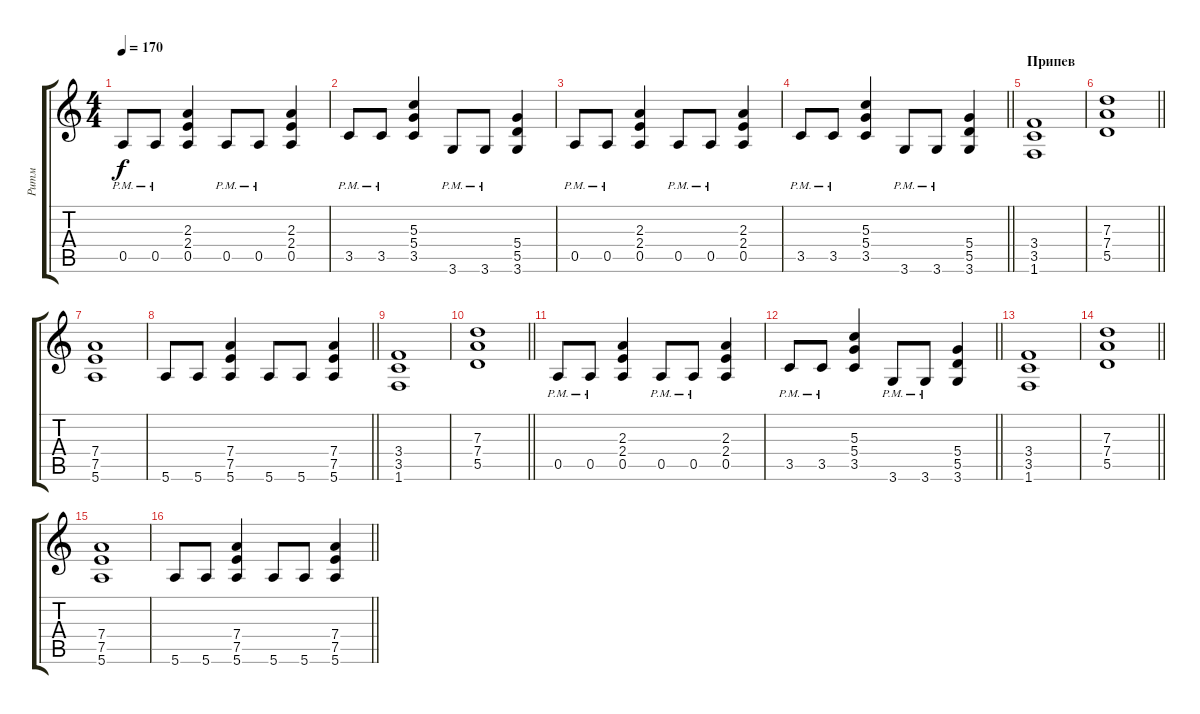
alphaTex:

\track ("Ритм" "Ритм") {instrument distortionguitar}
\staff {score tabs}
\tuning (E4 B3 G3 D3 A2 E2) {hide}
\ts (4 4)
\tempo 170
\clef g2
\ks c
0.5{pm}.8{dy f} 0.5{pm}.8 (2.3 2.4 0.5).4 0.5{pm}.8 0.5{pm}.8 (2.3 2.4 0.5).4 |
3.5{pm}.8 3.5{pm}.8 (5.3 5.4 3.5).4 3.6{pm}.8 3.6{pm}.8 (5.4 5.5 3.6).4 |
0.5{pm}.8 0.5{pm}.8 (2.3 2.4 0.5).4 0.5{pm}.8 0.5{pm}.8 (2.3 2.4 0.5).4 |
\barLineRight lightlight
3.5{pm}.8 3.5{pm}.8 (5.3 5.4 3.5).4 3.6{pm}.8 3.6{pm}.8 (5.4 5.5 3.6).4 |
\section ("" "Припев")
(3.4 3.5 1.6).1 |
\barLineRight lightlight
(7.3 7.4 5.5).1 |
\section ("" "")
(7.4 7.5 5.6).1 |
\barLineRight lightlight
5.6.8 5.6.8 (7.4 7.5 5.6).4 5.6.8 5.6.8 (7.4 7.5 5.6).4 |
(3.4 3.5 1.6).1 |
\barLineRight lightlight
(7.3 7.4 5.5).1 |
0.5{pm}.8 0.5{pm}.8 (2.3 2.4 0.5).4 0.5{pm}.8 0.5{pm}.8 (2.3 2.4 0.5).4 |
\barLineRight lightlight
3.5{pm}.8 3.5{pm}.8 (5.3 5.4 3.5).4 3.6{pm}.8 3.6{pm}.8 (5.4 5.5 3.6).4 |
(3.4 3.5 1.6).1 |
\barLineRight lightlight
(7.3 7.4 5.5).1 |
(7.4 7.5 5.6).1 |
\barLineRight lightlight
5.6.8 5.6.8 (7.4 7.5 5.6).4 5.6.8 5.6.8 (7.4 7.5 5.6).4
